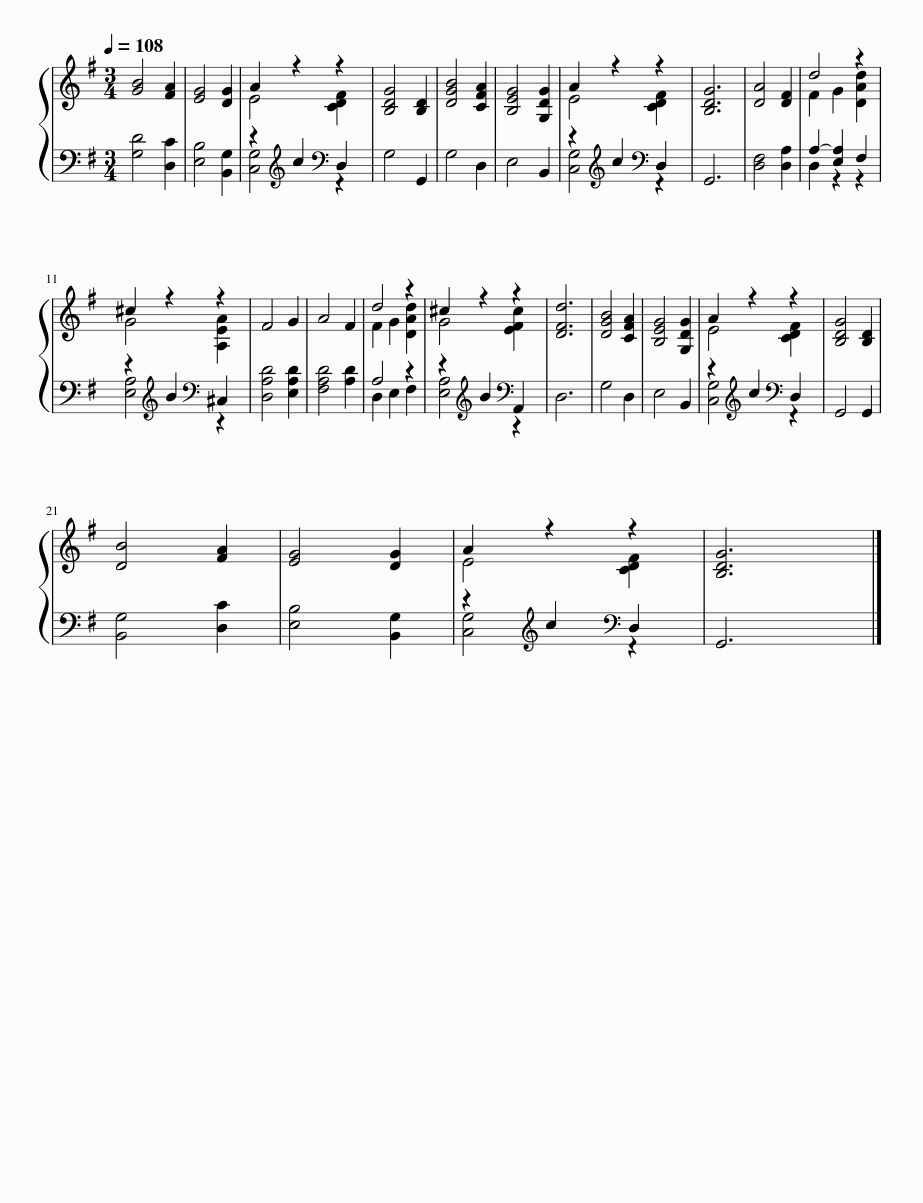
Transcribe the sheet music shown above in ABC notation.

X:1
%%score { ( 1 3 ) | ( 2 4 ) }
L:1/8
Q:1/4=108
M:3/4
I:linebreak $
K:G
V:1 treble
V:3 treble
V:2 bass
V:4 bass
V:1
 [GB]4 [FA]2 | [EG]4 [DG]2 | A2 z2 z2 | [B,DG]4 [B,D]2 | [DGB]4 [CFA]2 | %5
 [B,EG]4 [G,DG]2 | A2 z2 z2 | [B,DG]6 | [DA]4 [DF]2 | d4 z2 |$ %10
 ^c2 z2 z2 | F4 G2 | A4 F2 | d4 z2 | ^c2 z2 z2 | %15
 [DFd]6 | [DGB]4 [CFA]2 | [B,EG]4 [G,DG]2 | A2 z2 z2 | [B,DG]4 [B,D]2 |$ %20
 [DB]4 [FA]2 | [EG]4 [DG]2 | A2 z2 z2 | [B,DG]6 |] %24
V:2
 [G,D]4 [D,C]2 | [E,B,]4 [B,,G,]2 | z2[K:treble] c2[K:bass] D,2 | G,4 G,,2 | G,4 D,2 | %5
 E,4 B,,2 | z2[K:treble] c2[K:bass] D,2 | G,,6 | [D,F,]4 [D,A,]2 | A,2- [E,A,]2 F,2 |$ %10
 z2[K:treble] B2[K:bass] ^C,2 | [D,A,D]4 [E,A,D]2 | [F,A,D]4 [A,D]2 | A,4 z2 | z2[K:treble] B2[K:bass] A,,2 | %15
 D,6 | G,4 D,2 | E,4 B,,2 | z2[K:treble] c2[K:bass] D,2 | G,,4 G,,2 |$ %20
 [B,,G,]4 [D,C]2 | [E,B,]4 [B,,G,]2 | z2[K:treble] c2[K:bass] D,2 | G,,6 |] %24
V:3
 x6 | x6 | E4 [CDF]2 | x6 | x6 | %5
 x6 | E4 [CDF]2 | x6 | x6 | F2 G2 [DAd]2 |$ %10
 G4 [A,EA]2 | x6 | x6 | F2 G2 [DAd]2 | G4 [EF^c]2 | %15
 x6 | x6 | x6 | E4 [CDF]2 | x6 |$ %20
 x6 | x6 | E4 [CDF]2 | x6 |] %24
V:4
 x6 | x6 | [C,G,]4[K:treble][K:bass] z2 | x6 | x6 | %5
 x6 | [C,G,]4[K:treble][K:bass] z2 | x6 | x6 | D,2 z2 z2 |$ %10
 [E,A,]4[K:treble][K:bass] z2 | x6 | x6 | D,2 E,2 F,2 | [E,A,]4[K:treble][K:bass] z2 | %15
 x6 | x6 | x6 | [C,G,]4[K:treble][K:bass] z2 | x6 |$ %20
 x6 | x6 | [C,G,]4[K:treble][K:bass] z2 | x6 |] %24
